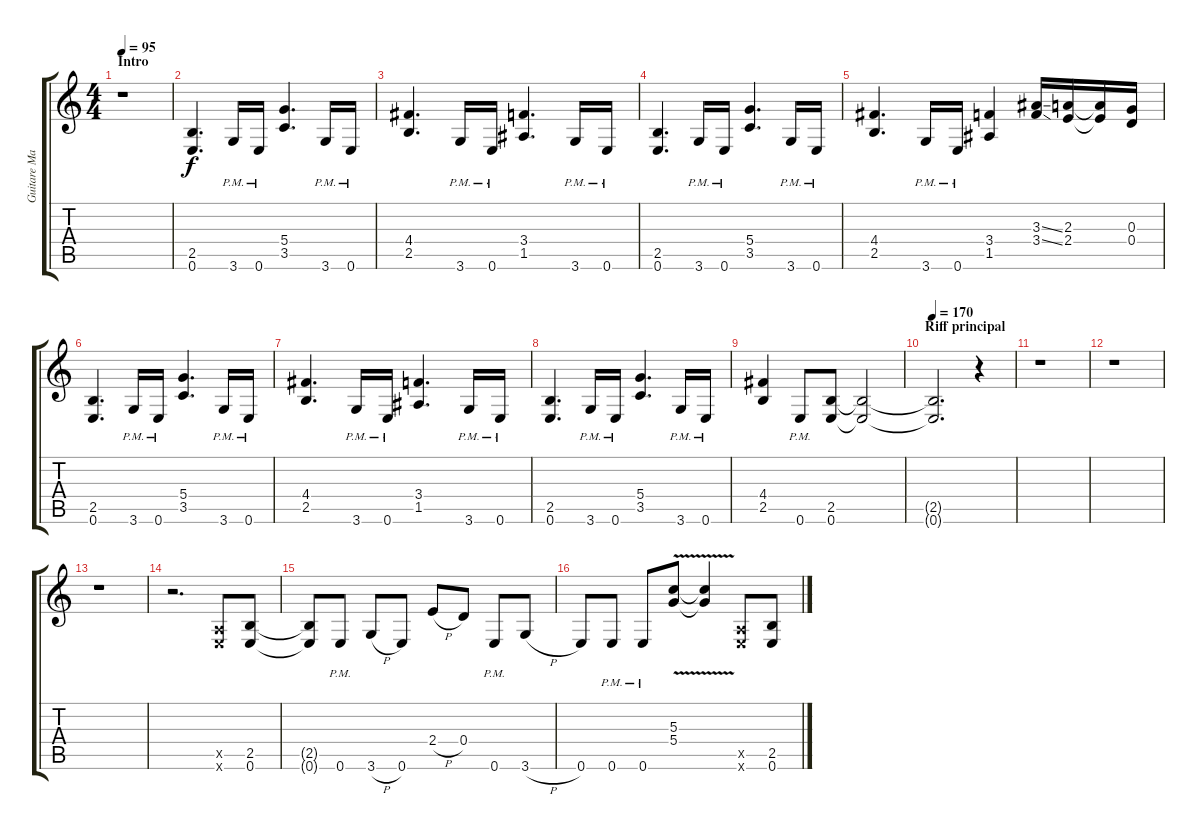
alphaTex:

\track ("Guitare Mathieu" "Guitare Ma") {instrument distortionguitar}
\staff {score tabs}
\tuning (E4 B3 G3 D3 A2 E2) {hide}
\ts (4 4)
\section ("" "Intro")
\tempo 95
\clef g2
\ks c
r.1{dy f instrument distortionguitar} |
(2.5 0.6).4{d} 3.6{pm}.16 0.6{pm}.16 (5.4 3.5).4{d} 3.6{pm}.16 0.6{pm}.16 |
(4.4 2.5).4{d} 3.6{pm}.16 0.6{pm}.16 (3.4 1.5).4{d} 3.6{pm}.16 0.6{pm}.16 |
(2.5 0.6).4{d} 3.6{pm}.16 0.6{pm}.16 (5.4 3.5).4{d} 3.6{pm}.16 0.6{pm}.16 |
(4.4 2.5).4{d} 3.6{pm}.16 0.6{pm}.16 (3.4 1.5).4 (3.3{ss} 3.4{ss}).16 (2.3 2.4).16 (2.3{t} 2.4{t}).16 (0.3 0.4).16 |
(2.5 0.6).4{d} 3.6{pm}.16 0.6{pm}.16 (5.4 3.5).4{d} 3.6{pm}.16 0.6{pm}.16 |
(4.4 2.5).4{d} 3.6{pm}.16 0.6{pm}.16 (3.4 1.5).4{d} 3.6{pm}.16 0.6{pm}.16 |
(2.5 0.6).4{d} 3.6{pm}.16 0.6{pm}.16 (5.4 3.5).4{d} 3.6{pm}.16 0.6{pm}.16 |
(4.4 2.5).4 0.6{pm}.8 (2.5 0.6).8 (2.5{t} 0.6{t}).2 |
\section ("" "Riff principal")
\tempo 170
(2.5{t} 0.6{t}).2{d} r.4 |
r.1 |
r.1 |
r.1 |
r.2{d} (0.5{x} 0.6{x}).8 (2.5 0.6).8 |
(2.5{t} 0.6{t}).8 0.6{pm}.8 3.6{h}.8 0.6.8 2.4{h}.8 0.4.8 0.6{pm}.8 3.6{h}.8 |
0.6.8 0.6{pm}.8 0.6{pm}.8 (5.3{v} 5.4{v}).8 (5.3{t} 5.4{t}).4 (0.5{x} 0.6{x}).8 (2.5 0.6).8
